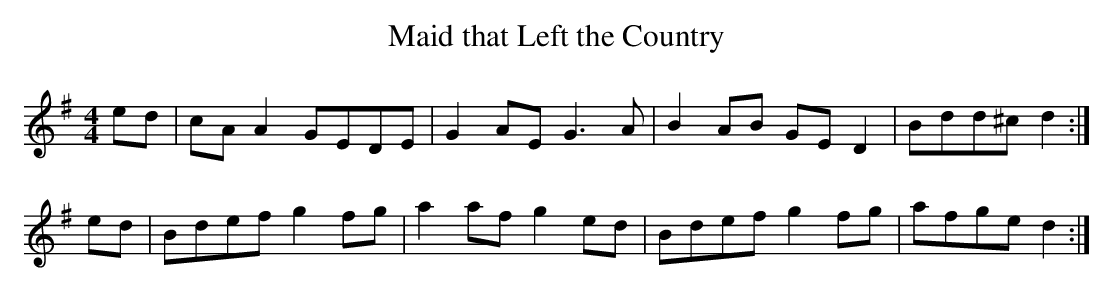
X:1
T: Maid that Left the Country
M: 4/4
L: 1/8
K: G
ed | cA A2 GEDE | G2 AE G3 A | B2 AB GE D2 | Bdd^c d2 :|
ed | Bdef g2 fg | a2 af g2 ed | Bdef g2 fg | afge d2 :|
